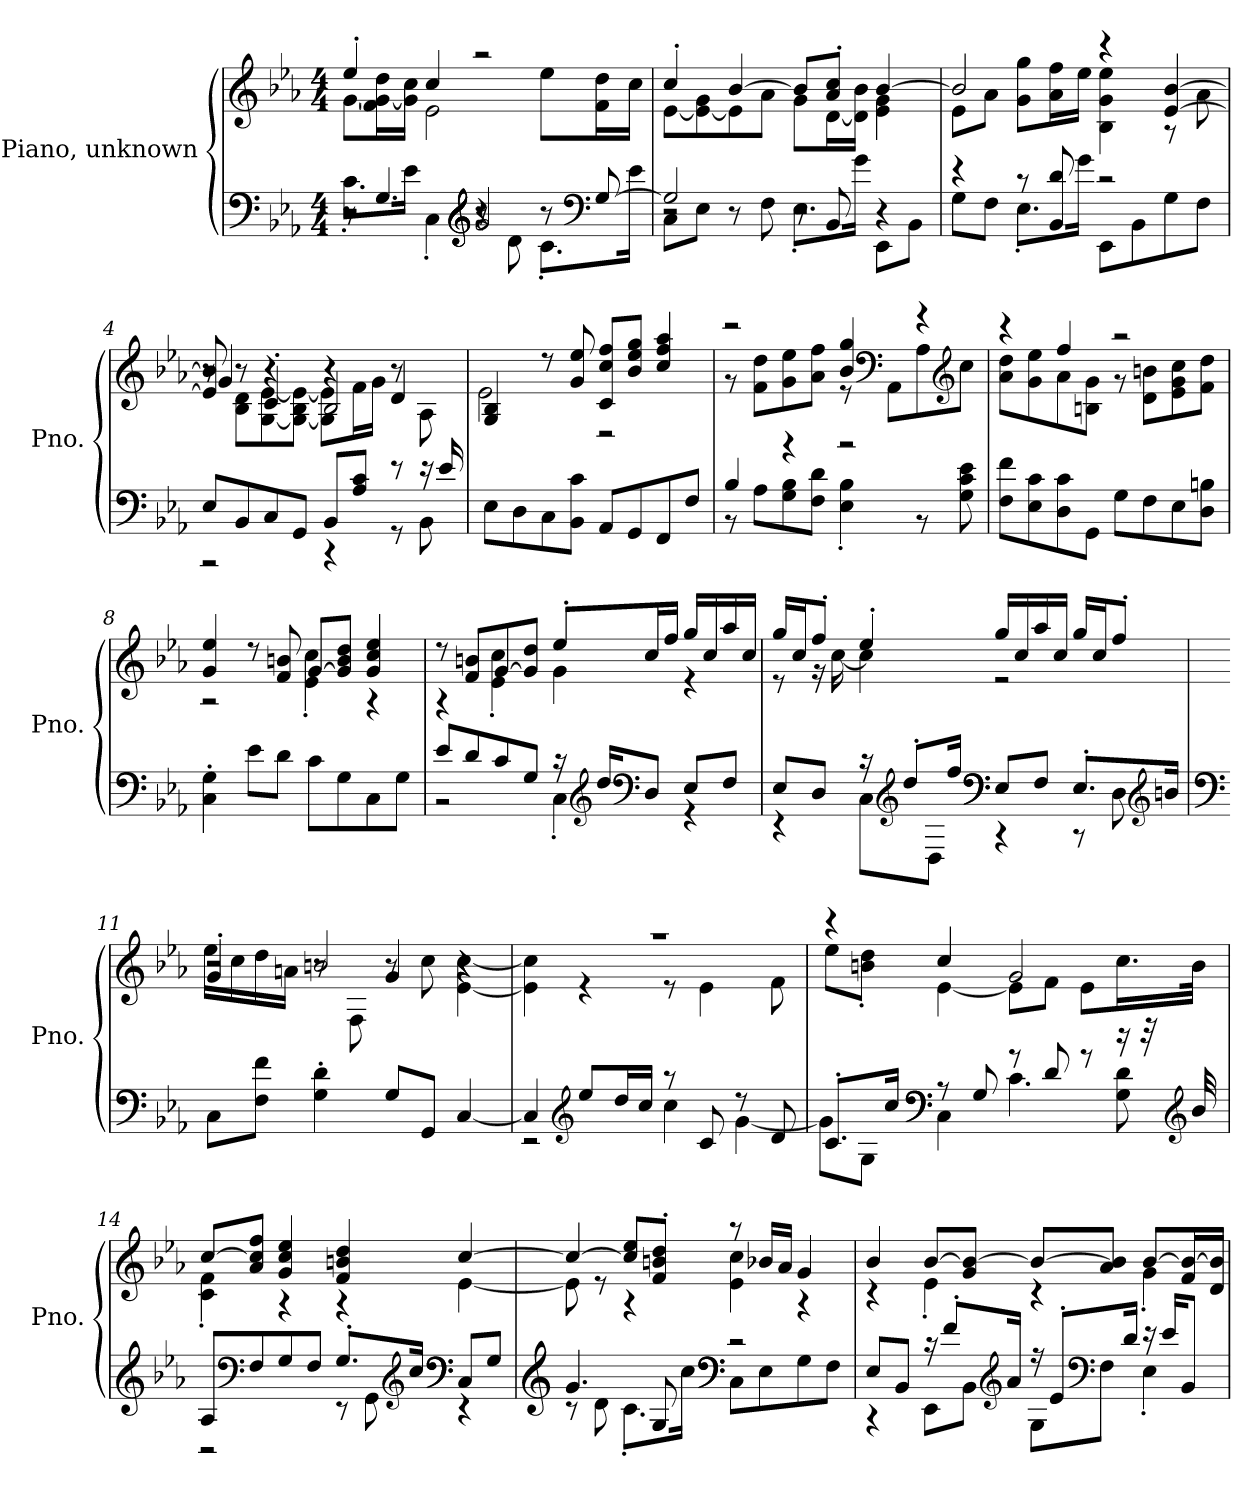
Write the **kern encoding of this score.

**kern	**kern
*part1	*part1
*staff2	*staff1
*I"Piano, unknown	*
*I'Pno.	*
*clefF4	*clefG2
*k[b-e-a-]	*k[b-e-a-]
*M4/4	*M4/4
*MM120	*MM120
=1	=1
*^	*^
*	*^	*	*
8r	8.c'\L	2r	4ee-'/	[8g\L
4.G/	.	.	.	16f\ 16g\_ 16dd\L
.	16e-\Jk	.	.	16g\] 16cc\JJ
.	4C'\	.	4cc/	2e-\
*clefG2	*	*	*	*
2g/	8r	4r	2r	.
.	8d\	.	.	.
.	8.c'\L	8r	.	8ee-\L
*clefF4	*	*	*	*
.	.	[8G/	.	16f\ 16dd\L
.	16e-\Jk	.	.	16cc\JJ
=2	=2	=2	=2	=2
2r	8C\L	2G/]	4cc'/	[8e-\L
.	8E-\J	.	.	8e-\_ 8g\
.	8r	.	[4b-/	8e-\]
.	8F\	.	.	8a-\J
8r	8.E-'\L	2r	8b-/L]	8g\L
8BB-/	.	.	8a-/' 8cc/'J	[16d\L
.	16g\Jk	.	.	16d\] 16b-\JJ
4r	8EE-\L	.	[4b-/	4e-\ 4g\
.	8BB-\J	.	.	.
*	*v	*v	*	*
=3	=3	=3	=3
4r	8G\L	2b-/]	8e-\L
.	8F\J	.	8a-\J
8r	8.E-'\L	.	8g\ 8gg\L
8BB-/ 8d/	.	.	16a-\ 16ff\L
.	16g\Jk	.	16ee-\JJ
2r	8EE-\L	4r	4B-\ 4g\ 4ee-\
.	8BB-\	.	.
.	8G\	[4e-/ [4b-/	8r
.	8F\J	.	8a-\
!!LO:LB:g=z
=4	=4	=4	=4
*	*	*	*^
8E-/L	2r	8e-/] 8b-/]	8r	4g/
8BB-/	.	8r	8B-\ 8d\L	.
8C/	.	4c'/	[8G\ [8e-\	4r
8GG/J	.	.	8G\_ 8B-\ 8e-\_J	.
8BB-/L	4r	2B-/	8G\] 8e-\]L	4r
8A-/ 8c/J	.	.	16f\L	.
.	.	.	16g\JJ	.
8r	8r	.	8r	4d/
16r	8BB-\	.	8A-\	.
16e-/	.	.	.	.
*v	*v	*	*	*
*	*	*v	*v
=5	=5	=5
8E-\L	4G/ 4B-/	2e-\
8D\	.	.
8C\	8r	.
8BB-\ 8c\J	8g/ 8ee-/	.
8AA-/L	8c/ 8cc/ 8ff/L	2r
8GG/	8b-/ 8ee-/ 8gg/J	.
8FF/	4cc/ 4ff/ 4aa-/	.
8F/J	.	.
=6	=6	=6
*^	*	*
4B-/	8r	2r	8r
.	8A-\L	.	8f\ 8dd\L
4r	8G\ 8B-\	.	8g\ 8ee-\
.	8F\ 8d\J	.	8a-\ 8ff\J
2r	4E-\' 4B-\'	4b-/ 4gg/	8r
*	*	*clefF4	*
.	.	.	8AA-\L
.	8r	4r	8A-\
*	*	*clefG2	*
.	8G\ 8c\ 8e-\	.	8cc\J
*v	*v	*	*
!!LO:LB:g=z	!!
=7	=7	=7
8F\ 8f\L	4r	8a-\ 8dd\L
8E-\ 8c\	.	8g\ 8ee-\
8D\ 8c\	4ff/	8a-\
8GG\J	.	8Bn\ 8g\J
8G\L	2r	8r
8F\	.	8d\ 8bn\L
8E-\	.	8e-\ 8g\ 8cc\
8D\ 8Bn\J	.	8f\ 8dd\J
=8	=8	=8
4C\' 4G\'	4g/ 4ee-/	2r
8e-\L	8r	.
8d\J	8f/ 8bn/	.
8c\L	[8g/L	4e-\' 4cc\'
8G\	8g/] 8b/ 8dd/J	.
8C\	4g/ 4cc/ 4ee-/	4r
8G\J	.	.
=9	=9	=9
*^	*	*
8e-/L	2r	8r	4r
8d/	.	8f/ 8bn/L	.
8c/	.	[8g/	4e-\' 4cc\'
8G/J	.	8g/] 8dd/J	.
16r	4C'\	8ee-'/L	4g\
*clefG2	*	*	*
16dd/KL	.	.	.
*clefF4	*	*	*
8D/J	.	16cc/L	.
.	.	16ff/JJ	.
8E-/L	4r	16gg/LL	4r
.	.	16cc/	.
8F/J	.	16aa-/	.
.	.	16cc/JJ	.
!!LO:LB:g=z	!!
=10	=10	=10	=10
8E-/L	4r	16gg/LL	8r
.	.	16cc/J	.
8D/J	.	8ff'/J	16r
.	.	.	[16cc\
16r	8C\L	4ee-'/	4cc\]
*clefG2	*	*	*
8dd'/L	.	.	.
.	8D\J	.	.
16ff/Jk	.	.	.
*clefF4	*	*	*
8E-/L	4r	16gg/LL	2r
.	.	16cc/	.
8F/J	.	16aa-/	.
.	.	16cc/JJ	.
8.E-'/L	8r	16gg/LL	.
.	.	16cc/J	.
.	8D\	8ff'/J	.
*clefG2	*	*	*
16bn/Jk	.	.	.
*v	*v	*	*
*	*v	*v
=11	=11
*clefF4	*
*	*^
*	*	*^
8C\L	4g'/	16ee-\LL	2r
.	.	16cc\	.
8F\ 8f\J	.	16dd\	.
.	.	16an\JJ	.
4G\' 4d\'	2bn/	8r	.
.	.	8F\	.
8G/L	.	8r	4g/
8GG/J	.	8cc\	.
[4C/	4r	[4e-\ [4cc\	4r
*	*	*v	*v
!!LO:LB:g=z
=12	=12	=12
*^	*	*
4C/]	2r	1r	4e-\] 4cc\]
*clefG2	*	*	*
8ee-/L	.	.	4r
16dd/L	.	.	.
16cc/JJ	.	.	.
8r	4cc\	.	8r
8c/	.	.	4e-\
8r	[4g\	.	.
8d/	.	.	8f\
=13	=13	=13	=13
8.c'/L	8g\L]	4r	8ee-\L
.	8G\J	.	8bn\' 8dd\'J
16cc/Jk	.	.	.
*clefF4	*	*	*
8r	4C\	4cc/	[4e-\
8G/	.	.	.
8r	4.c\	2g/	8e-\L]
8d/	.	.	8f\J
8r	.	.	8e-\L
16r	8G\ 8d\	.	16.cc\L
32r	.	.	.
*clefG2	*	*	*
32b-/	.	.	32b\JJk
=14	=14	=14	=14
8A-/L	2r	[8cc/L	4c\' 4f\'
*clefF4	*	*	*
8F/	.	8a-/ 8cc/] 8ff/J	.
8G/	.	4g/ 4cc/ 4ee-/	4r
8F/J	.	.	.
8.G'/L	8r	4f/ 4bn/ 4dd/	4r
.	8GG\	.	.
*clefG2	*	*	*
16cc/Jk	.	.	.
*clefF4	*	*	*
8C/L	4r	[4cc/	[4e-\
8G/J	.	.	.
!!LO:LB:g=z	!!
=15	=15	=15	=15
*clefG2	*	*	*
4.g/	8r	4cc/_	8e-\]
.	8d\	.	8r
.	8.c'\L	8cc/] 8ee-/L	4r
8G/	.	8f/' 8bn/' 8dd/'J	.
.	16cc\Jk	.	.
*clefF4	*	*	*
2r	8C\L	8r	4e-\ 4cc\
.	8E-\	16b-X/LL	.
.	.	16a-/JJ	.
.	8G\	4g/	4r
.	8F\J	.	.
=16	=16	=16	=16
8E-/L	4r	4b-/	4r
8BB-/J	.	.	.
16r	8EE-\L	[8b-/L	4e-'\
8f'/L	.	.	.
.	8BB-\J	8g/ 8b-/_J	.
*clefG2	*	*	*
16a-/Jk	.	.	.
16r	8G\L	8b-/L_	4r
8e-'/L	.	.	.
*clefF4	*	*	*
.	8F\J	8a-/ 8b-/]J	.
16d/Jk	.	.	.
16r	4E-'\	[8b-/L	4g'\
16e-/KL	.	.	.
8BB-/J	.	16f/ 16b-/_L	.
.	.	16d/ 16b-/]JJ	.
*v	*v	*	*
*	*v	*v
=	=
*-	*-
